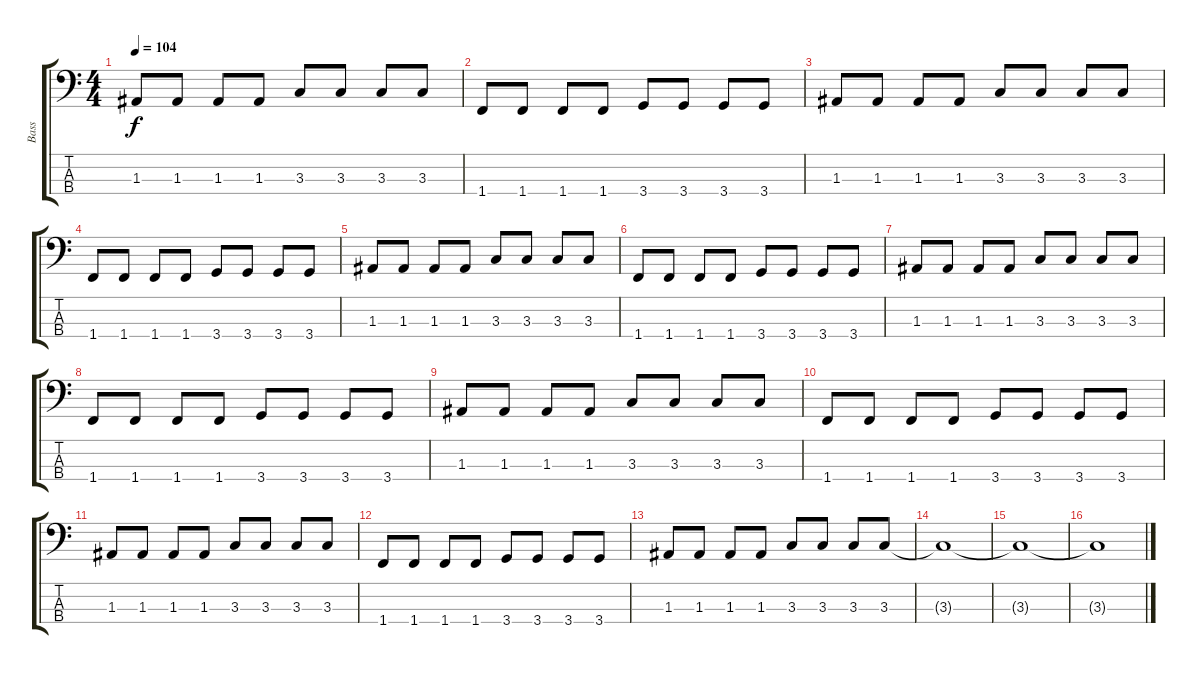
\track ("Bass" "Bass") {instrument fretlessbass}
\staff {score tabs}
\tuning (G2 D2 A1 E1) {hide}
\ts (4 4)
\tempo 104
\clef f4
\ks c
1.3.8{dy f} 1.3.8 1.3.8 1.3.8 3.3.8 3.3.8 3.3.8 3.3.8 |
1.4.8 1.4.8 1.4.8 1.4.8 3.4.8 3.4.8 3.4.8 3.4.8 |
1.3.8 1.3.8 1.3.8 1.3.8 3.3.8 3.3.8 3.3.8 3.3.8 |
1.4.8 1.4.8 1.4.8 1.4.8 3.4.8 3.4.8 3.4.8 3.4.8 |
1.3.8 1.3.8 1.3.8 1.3.8 3.3.8 3.3.8 3.3.8 3.3.8 |
1.4.8 1.4.8 1.4.8 1.4.8 3.4.8 3.4.8 3.4.8 3.4.8 |
1.3.8 1.3.8 1.3.8 1.3.8 3.3.8 3.3.8 3.3.8 3.3.8 |
1.4.8 1.4.8 1.4.8 1.4.8 3.4.8 3.4.8 3.4.8 3.4.8 |
1.3.8 1.3.8 1.3.8 1.3.8 3.3.8 3.3.8 3.3.8 3.3.8 |
1.4.8 1.4.8 1.4.8 1.4.8 3.4.8 3.4.8 3.4.8 3.4.8 |
1.3.8 1.3.8 1.3.8 1.3.8 3.3.8 3.3.8 3.3.8 3.3.8 |
1.4.8 1.4.8 1.4.8 1.4.8 3.4.8 3.4.8 3.4.8 3.4.8 |
1.3.8 1.3.8 1.3.8 1.3.8 3.3.8 3.3.8 3.3.8 3.3.8 |
3.3{t}.1 |
3.3{t}.1 |
3.3{t}.1
